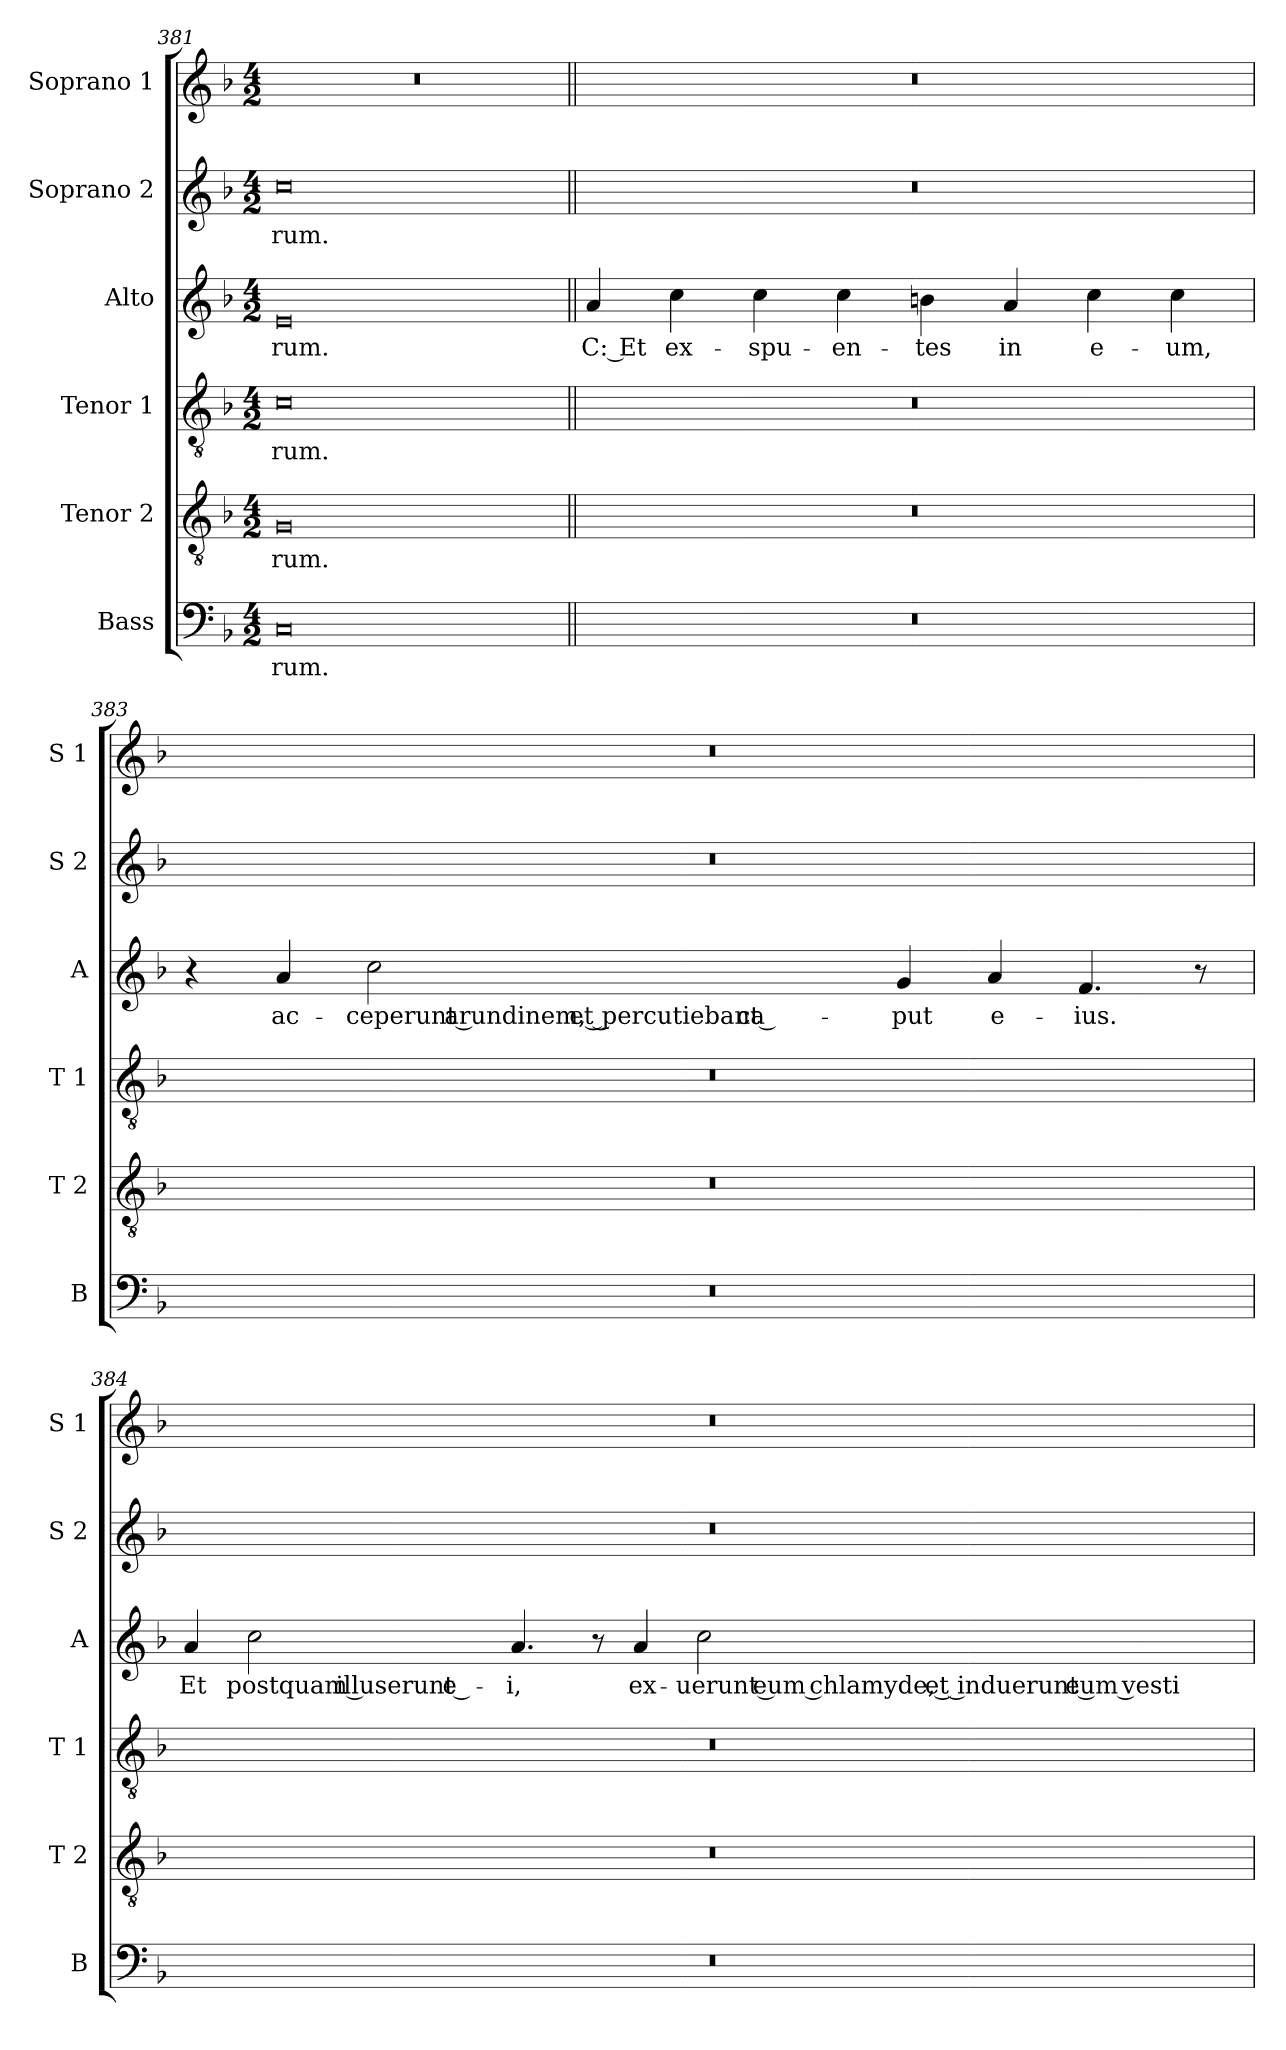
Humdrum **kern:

**kern	**text	**kern	**text	**kern	**text	**kern	**text	**kern	**text	**kern
*part6	*part6	*part5	*part5	*part4	*part4	*part3	*part3	*part2	*part2	*part1
*staff6	*staff6	*staff5	*staff5	*staff4	*staff4	*staff3	*staff3	*staff2	*staff2	*staff1
*I"Bass	*	*I"Tenor 2	*	*I"Tenor 1	*	*I"Alto	*	*I"Soprano 2	*	*I"Soprano 1
*I'B	*	*I'T 2	*	*I'T 1	*	*I'A	*	*I'S 2	*	*I'S 1
*clefF4	*	*clefGv2	*	*clefGv2	*	*clefG2	*	*clefG2	*	*clefG2
*k[b-]	*	*k[b-]	*	*k[b-]	*	*k[b-]	*	*k[b-]	*	*k[b-]
*F:	*	*F:	*	*F:	*	*F:	*	*F:	*	*F:
*M4/2	*	*M4/2	*	*M4/2	*	*M4/2	*	*M4/2	*	*M4/2
=381	=381	=381	=381	=381	=381	=381	=381	=381	=381	=381
!	!LO:LY:b	!	!	!	!	!	!	!	!	!
!	!	!	!LO:LY:b	!	!	!	!	!	!	!
!	!	!	!	!	!LO:LY:b	!	!	!	!	!
!	!	!	!	!	!	!	!LO:LY:b	!	!	!
!	!	!	!	!	!	!	!	!	!LO:LY:b	!
0C	-rum.	0G	-rum.	0c	-rum.	0e	-rum.	0cc	-rum.	0r
!!LO:LB:g=z
=382||	=382||	=382||	=382||	=382||	=382||	=382||	=382||	=382||	=382||	=382||
!	!	!	!	!	!	!	!LO:LY:b	!	!	!
0r	.	0r	.	0r	.	4a/	C: Et	0r	.	0r
!	!	!	!	!	!	!	!LO:LY:b	!	!	!
.	.	.	.	.	.	4cc\	ex-	.	.	.
!	!	!	!	!	!	!	!LO:LY:b	!	!	!
.	.	.	.	.	.	4cc\	-spu-	.	.	.
!	!	!	!	!	!	!	!LO:LY:b	!	!	!
.	.	.	.	.	.	4cc\	-en-	.	.	.
!	!	!	!	!	!	!	!LO:LY:b	!	!	!
.	.	.	.	.	.	4bn\	-tes	.	.	.
!	!	!	!	!	!	!	!LO:LY:b	!	!	!
.	.	.	.	.	.	4a/	in	.	.	.
!	!	!	!	!	!	!	!LO:LY:b	!	!	!
.	.	.	.	.	.	4cc\	e-	.	.	.
!	!	!	!	!	!	!	!LO:LY:b	!	!	!
.	.	.	.	.	.	4cc\	-um,	.	.	.
=383	=383	=383	=383	=383	=383	=383	=383	=383	=383	=383
0r	.	0r	.	0r	.	4r	.	0r	.	0r
!	!	!	!	!	!	!	!LO:LY:b	!	!	!
.	.	.	.	.	.	4a/	ac-	.	.	.
!	!	!	!	!	!	!	!LO:LY:b	!	!	!
.	.	.	.	.	.	2cc\	-ceperunt arundinem, et percutiebant ca-	.	.	.
!	!	!	!	!	!	!	!LO:LY:b	!	!	!
.	.	.	.	.	.	4g/	-put	.	.	.
!	!	!	!	!	!	!	!LO:LY:b	!	!	!
.	.	.	.	.	.	4a/	e-	.	.	.
!	!	!	!	!	!	!	!LO:LY:b	!	!	!
.	.	.	.	.	.	4.f/	-ius.	.	.	.
.	.	.	.	.	.	8r	.	.	.	.
!!LO:LB:g=z
=384	=384	=384	=384	=384	=384	=384	=384	=384	=384	=384
!	!	!	!	!	!	!	!LO:LY:b	!	!	!
0r	.	0r	.	0r	.	4a/	Et	0r	.	0r
!	!	!	!	!	!	!	!LO:LY:b	!	!	!
.	.	.	.	.	.	2cc\	postquam illuserunt e-	.	.	.
!	!	!	!	!	!	!	!LO:LY:b	!	!	!
.	.	.	.	.	.	4.a/	-i,	.	.	.
.	.	.	.	.	.	8r	.	.	.	.
!	!	!	!	!	!	!	!LO:LY:b	!	!	!
.	.	.	.	.	.	4a/	ex-	.	.	.
!	!	!	!	!	!	!	!LO:LY:b	!	!	!
.	.	.	.	.	.	2cc\	-uerunt eum chlamyde, et induerunt eum vesti-	.	.	.
=	=	=	=	=	=	=	=	=	=	=
*-	*-	*-	*-	*-	*-	*-	*-	*-	*-	*-
